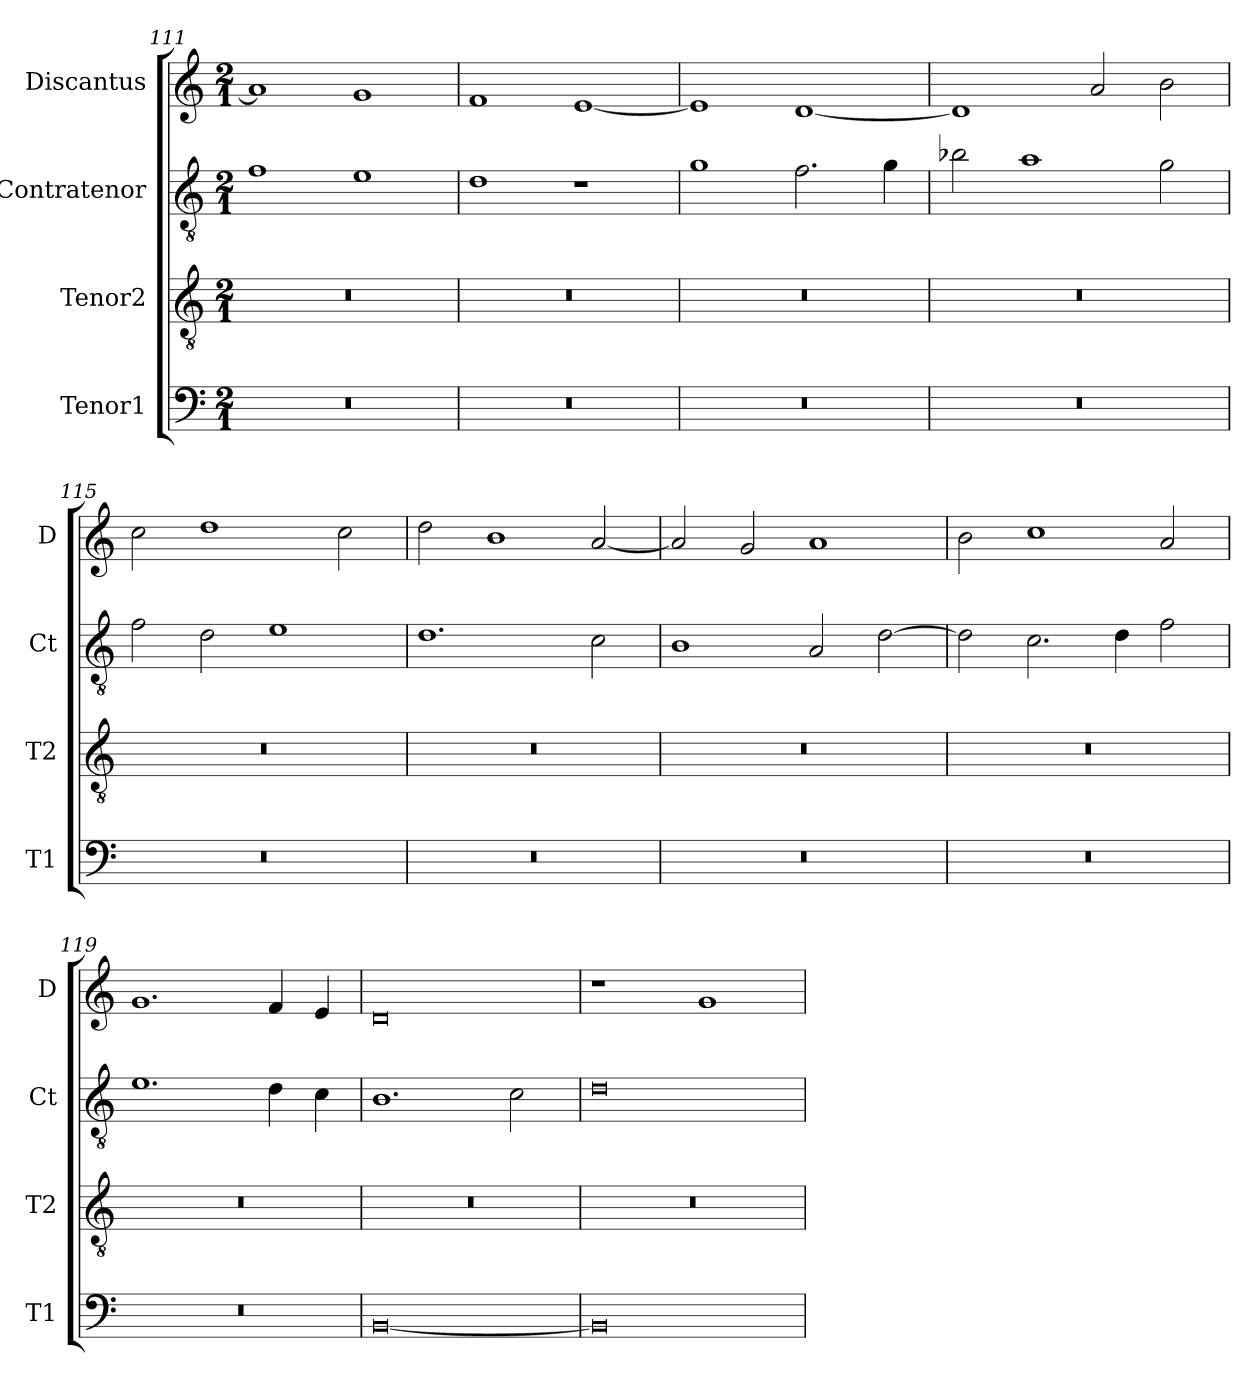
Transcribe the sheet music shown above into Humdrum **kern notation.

**kern	**kern	**kern	**kern
*part4	*part3	*part2	*part1
*staff4	*staff3	*staff2	*staff1
*I"Tenor1	*I"Tenor2	*I"Contratenor	*I"Discantus
*I'T1	*I'T2	*I'Ct	*I'D
*clefF4	*clefGv2	*clefGv2	*clefG2
*k[]	*k[]	*k[]	*k[]
*M2/1	*M2/1	*M2/1	*M2/1
=111	=111	=111	=111
0r	0r	1f	1a]
.	.	1e	1g
=112	=112	=112	=112
0r	0r	1d	1f
.	.	1r	[1e
=113	=113	=113	=113
0r	0r	1g	1e]
.	.	2.f\	[1d
.	.	4g\	.
=114	=114	=114	=114
0r	0r	2b-X\	1d]
.	.	1a	.
.	.	.	2a/
.	.	2g\	2b\
=115	=115	=115	=115
0r	0r	2f\	2cc\
.	.	2d\	1dd
.	.	1e	.
.	.	.	2cc\
=116	=116	=116	=116
0r	0r	1.d	2dd\
.	.	.	1b
.	.	2c\	[2a/
=117	=117	=117	=117
0r	0r	1B	2a/]
.	.	.	2g/
.	.	2A/	1a
.	.	[2d\	.
=118	=118	=118	=118
0r	0r	2d\]	2b\
.	.	2.c\	1cc
.	.	4d\	.
.	.	2f\	2a/
=119	=119	=119	=119
0r	0r	1.e	1.g
.	.	4d\	4f/
.	.	4c\	4e/
=120	=120	=120	=120
[0BB	0r	1.B	0d
.	.	2c\	.
=121	=121	=121	=121
0BB]	0r	0d	1r
.	.	.	1g
=	=	=	=
*-	*-	*-	*-
